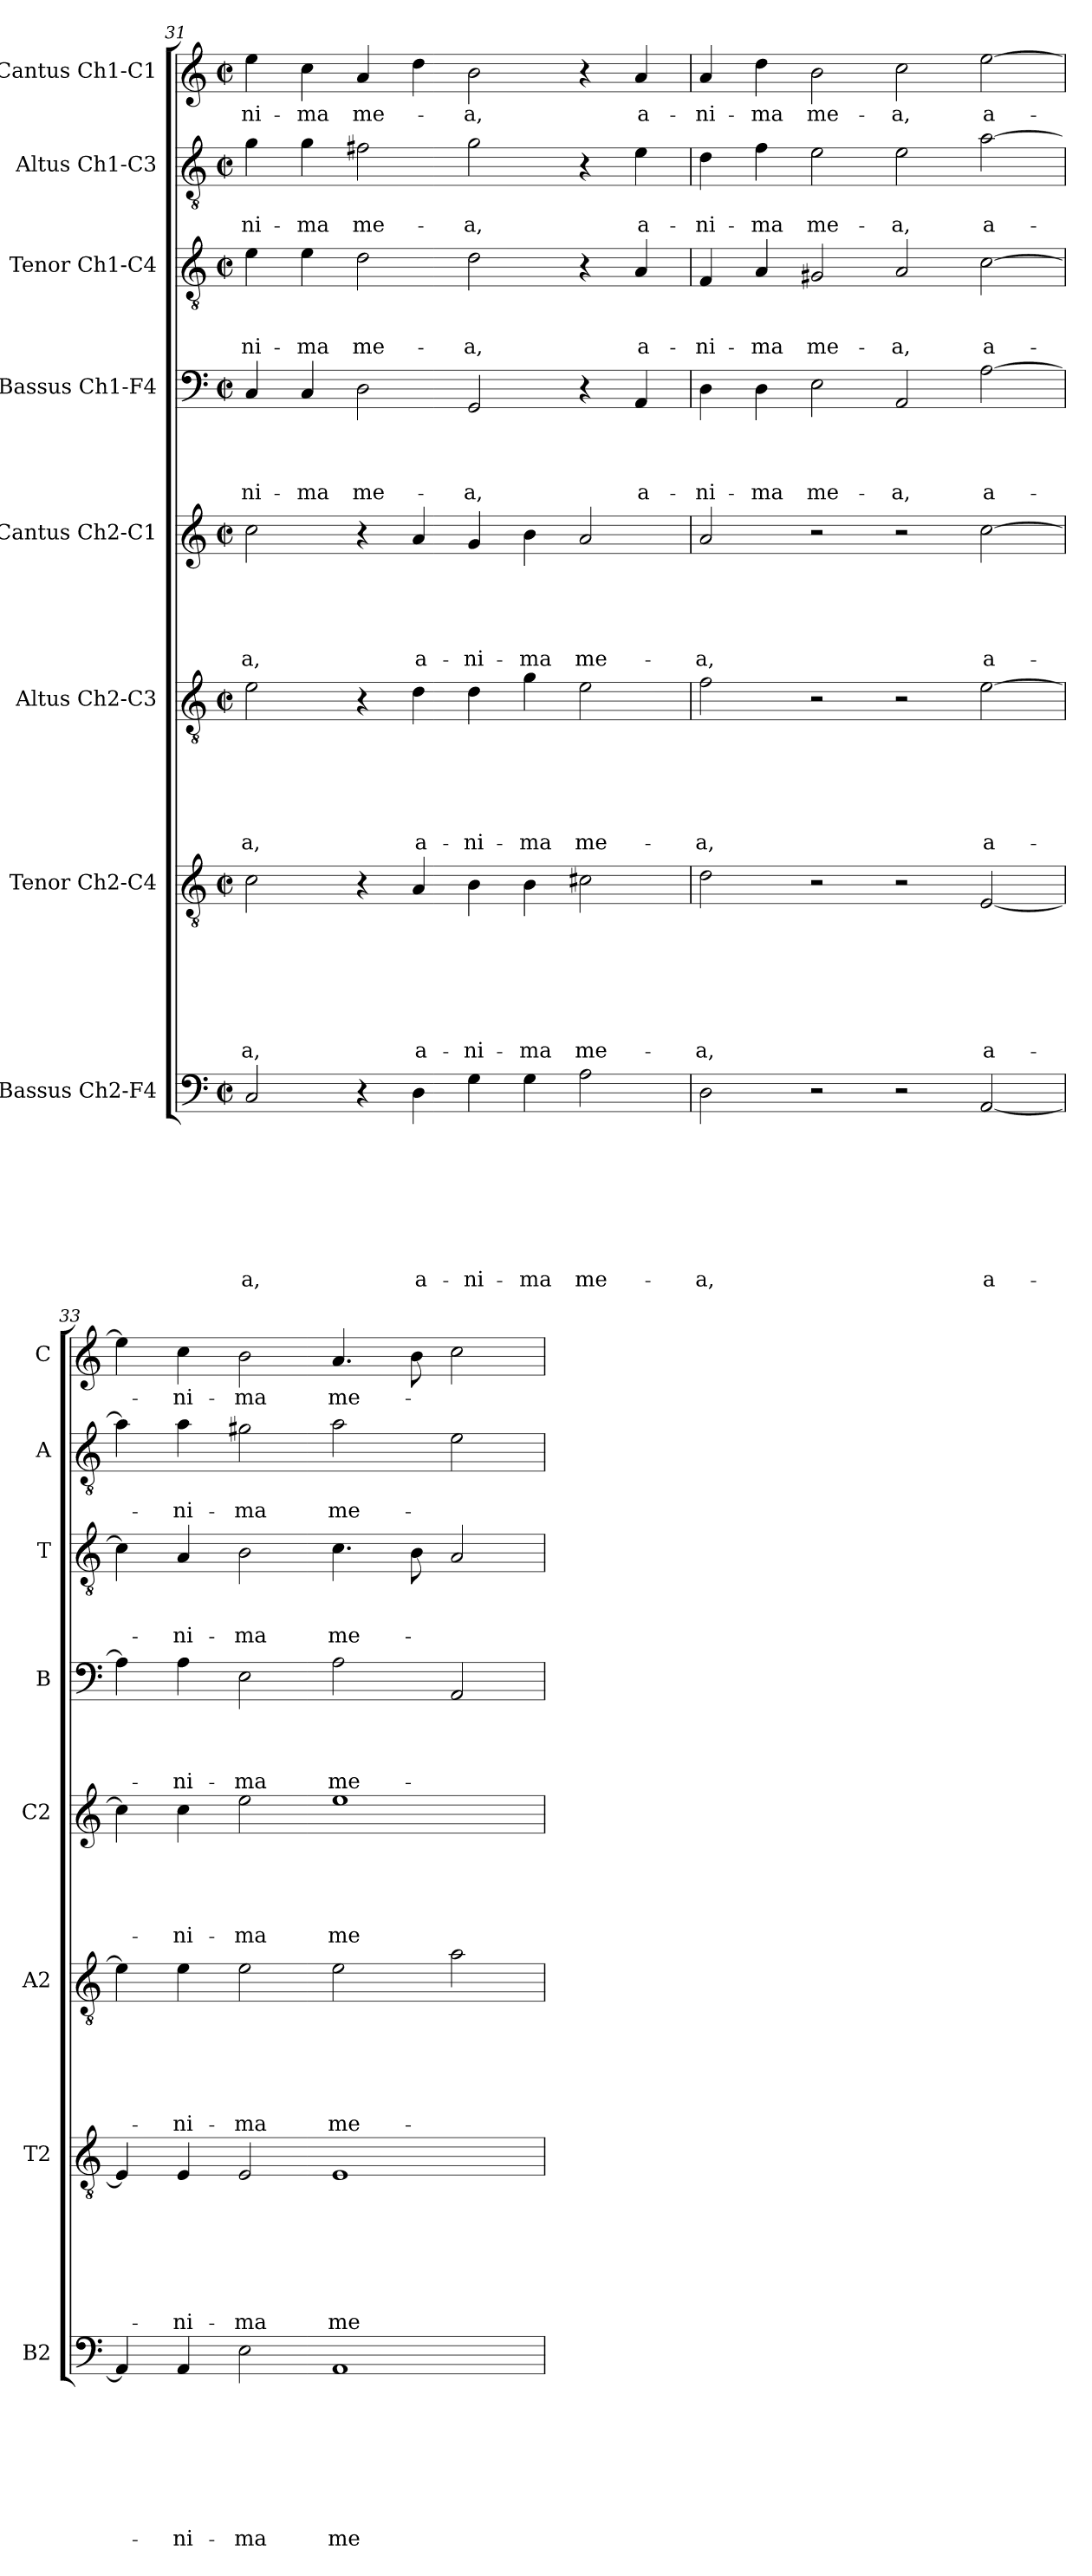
**kern	**text	**text	**text	**text	**text	**text	**text	**text	**kern	**text	**text	**text	**text	**text	**text	**text	**kern	**text	**text	**text	**text	**text	**text	**kern	**text	**text	**text	**text	**text	**kern	**text	**text	**text	**text	**kern	**text	**text	**text	**kern	**text	**text	**kern	**text
*part8	*part8	*part8	*part8	*part8	*part8	*part8	*part8	*part8	*part7	*part7	*part7	*part7	*part7	*part7	*part7	*part7	*part6	*part6	*part6	*part6	*part6	*part6	*part6	*part5	*part5	*part5	*part5	*part5	*part5	*part4	*part4	*part4	*part4	*part4	*part3	*part3	*part3	*part3	*part2	*part2	*part2	*part1	*part1
*staff8	*staff8	*staff8	*staff8	*staff8	*staff8	*staff8	*staff8	*staff8	*staff7	*staff7	*staff7	*staff7	*staff7	*staff7	*staff7	*staff7	*staff6	*staff6	*staff6	*staff6	*staff6	*staff6	*staff6	*staff5	*staff5	*staff5	*staff5	*staff5	*staff5	*staff4	*staff4	*staff4	*staff4	*staff4	*staff3	*staff3	*staff3	*staff3	*staff2	*staff2	*staff2	*staff1	*staff1
*I"Bassus Ch2-F4	*	*	*	*	*	*	*	*	*I"Tenor Ch2-C4	*	*	*	*	*	*	*	*I"Altus Ch2-C3	*	*	*	*	*	*	*I"Cantus Ch2-C1	*	*	*	*	*	*I"Bassus Ch1-F4	*	*	*	*	*I"Tenor Ch1-C4	*	*	*	*I"Altus Ch1-C3	*	*	*I"Cantus Ch1-C1	*
*I'B2	*	*	*	*	*	*	*	*	*I'T2	*	*	*	*	*	*	*	*I'A2	*	*	*	*	*	*	*I'C2	*	*	*	*	*	*I'B	*	*	*	*	*I'T	*	*	*	*I'A	*	*	*I'C	*
*clefF4	*	*	*	*	*	*	*	*	*clefGv2	*	*	*	*	*	*	*	*clefGv2	*	*	*	*	*	*	*clefG2	*	*	*	*	*	*clefF4	*	*	*	*	*clefGv2	*	*	*	*clefGv2	*	*	*clefG2	*
*k[]	*	*	*	*	*	*	*	*	*k[]	*	*	*	*	*	*	*	*k[]	*	*	*	*	*	*	*k[]	*	*	*	*	*	*k[]	*	*	*	*	*k[]	*	*	*	*k[]	*	*	*k[]	*
*C:	*	*	*	*	*	*	*	*	*C:	*	*	*	*	*	*	*	*C:	*	*	*	*	*	*	*C:	*	*	*	*	*	*C:	*	*	*	*	*C:	*	*	*	*C:	*	*	*C:	*
*M2/2	*	*	*	*	*	*	*	*	*M2/2	*	*	*	*	*	*	*	*M2/2	*	*	*	*	*	*	*M2/2	*	*	*	*	*	*M2/2	*	*	*	*	*M2/2	*	*	*	*M2/2	*	*	*M2/2	*
*met(c|)	*	*	*	*	*	*	*	*	*met(c|)	*	*	*	*	*	*	*	*met(c|)	*	*	*	*	*	*	*met(c|)	*	*	*	*	*	*met(c|)	*	*	*	*	*met(c|)	*	*	*	*met(c|)	*	*	*met(c|)	*
=31	=31	=31	=31	=31	=31	=31	=31	=31	=31	=31	=31	=31	=31	=31	=31	=31	=31	=31	=31	=31	=31	=31	=31	=31	=31	=31	=31	=31	=31	=31	=31	=31	=31	=31	=31	=31	=31	=31	=31	=31	=31	=31	=31
!	!	!	!	!	!	!	!	!LO:LY:b	!	!	!	!	!	!	!	!LO:LY:b	!	!	!	!	!	!	!LO:LY:b	!	!	!	!	!	!LO:LY:b	!	!	!	!	!LO:LY:b	!	!	!	!LO:LY:b	!	!	!LO:LY:b	!	!LO:LY:b
2C/	.	.	.	.	.	.	.	-a,	2c\	.	.	.	.	.	.	-a,	2e\	.	.	.	.	.	-a,	2cc\	.	.	.	.	-a,	4C/	.	.	.	-ni-	4e\	.	.	-ni-	4g\	.	-ni-	4ee\	-ni-
!	!	!	!	!	!	!	!	!	!	!	!	!	!	!	!	!	!	!	!	!	!	!	!	!	!	!	!	!	!	!	!	!	!	!LO:LY:b	!	!	!	!LO:LY:b	!	!	!LO:LY:b	!	!LO:LY:b
.	.	.	.	.	.	.	.	.	.	.	.	.	.	.	.	.	.	.	.	.	.	.	.	.	.	.	.	.	.	4C/	.	.	.	-ma	4e\	.	.	-ma	4g\	.	-ma	4cc\	-ma
!	!	!	!	!	!	!	!	!	!	!	!	!	!	!	!	!	!	!	!	!	!	!	!	!	!	!	!	!	!	!	!	!	!	!LO:LY:b	!	!	!	!LO:LY:b	!	!	!LO:LY:b	!	!LO:LY:b
4r	.	.	.	.	.	.	.	.	4r	.	.	.	.	.	.	.	4r	.	.	.	.	.	.	4r	.	.	.	.	.	2D\	.	.	.	me-	2d\	.	.	me-	2f#X\	.	me-	4a/	me-
!	!	!	!	!	!	!	!	!LO:LY:b	!	!	!	!	!	!	!	!LO:LY:b	!	!	!	!	!	!	!LO:LY:b	!	!	!	!	!	!LO:LY:b	!	!	!	!	!	!	!	!	!	!	!	!	!	!
4D\	.	.	.	.	.	.	.	a-	4A/	.	.	.	.	.	.	a-	4d\	.	.	.	.	.	a-	4a/	.	.	.	.	a-	.	.	.	.	.	.	.	.	.	.	.	.	4dd\	.
!	!	!	!	!	!	!	!	!LO:LY:b	!	!	!	!	!	!	!	!LO:LY:b	!	!	!	!	!	!	!LO:LY:b	!	!	!	!	!	!LO:LY:b	!	!	!	!	!LO:LY:b	!	!	!	!LO:LY:b	!	!	!LO:LY:b	!	!LO:LY:b
4G\	.	.	.	.	.	.	.	-ni-	4B\	.	.	.	.	.	.	-ni-	4d\	.	.	.	.	.	-ni-	4g/	.	.	.	.	-ni-	2GG/	.	.	.	-a,	2d\	.	.	-a,	2g\	.	-a,	2b\	-a,
!	!	!	!	!	!	!	!	!LO:LY:b	!	!	!	!	!	!	!	!LO:LY:b	!	!	!	!	!	!	!LO:LY:b	!	!	!	!	!	!LO:LY:b	!	!	!	!	!	!	!	!	!	!	!	!	!	!
4G\	.	.	.	.	.	.	.	-ma	4B\	.	.	.	.	.	.	-ma	4g\	.	.	.	.	.	-ma	4b\	.	.	.	.	-ma	.	.	.	.	.	.	.	.	.	.	.	.	.	.
!	!	!	!	!	!	!	!	!LO:LY:b	!	!	!	!	!	!	!	!LO:LY:b	!	!	!	!	!	!	!LO:LY:b	!	!	!	!	!	!LO:LY:b	!	!	!	!	!	!	!	!	!	!	!	!	!	!
2A\	.	.	.	.	.	.	.	me-	2c#X\	.	.	.	.	.	.	me-	2e\	.	.	.	.	.	me-	2a/	.	.	.	.	me-	4r	.	.	.	.	4r	.	.	.	4r	.	.	4r	.
!	!	!	!	!	!	!	!	!	!	!	!	!	!	!	!	!	!	!	!	!	!	!	!	!	!	!	!	!	!	!	!	!	!	!LO:LY:b	!	!	!	!LO:LY:b	!	!	!LO:LY:b	!	!LO:LY:b
.	.	.	.	.	.	.	.	.	.	.	.	.	.	.	.	.	.	.	.	.	.	.	.	.	.	.	.	.	.	4AA/	.	.	.	a-	4A/	.	.	a-	4e\	.	a-	4a/	a-
=32	=32	=32	=32	=32	=32	=32	=32	=32	=32	=32	=32	=32	=32	=32	=32	=32	=32	=32	=32	=32	=32	=32	=32	=32	=32	=32	=32	=32	=32	=32	=32	=32	=32	=32	=32	=32	=32	=32	=32	=32	=32	=32	=32
!	!	!	!	!	!	!	!	!LO:LY:b	!	!	!	!	!	!	!	!LO:LY:b	!	!	!	!	!	!	!LO:LY:b	!	!	!	!	!	!LO:LY:b	!	!	!	!	!LO:LY:b	!	!	!	!LO:LY:b	!	!	!LO:LY:b	!	!LO:LY:b
2D\	.	.	.	.	.	.	.	-a,	2d\	.	.	.	.	.	.	-a,	2f\	.	.	.	.	.	-a,	2a/	.	.	.	.	-a,	4D\	.	.	.	-ni-	4F/	.	.	-ni-	4d\	.	-ni-	4a/	-ni-
!	!	!	!	!	!	!	!	!	!	!	!	!	!	!	!	!	!	!	!	!	!	!	!	!	!	!	!	!	!	!	!	!	!	!LO:LY:b	!	!	!	!LO:LY:b	!	!	!LO:LY:b	!	!LO:LY:b
.	.	.	.	.	.	.	.	.	.	.	.	.	.	.	.	.	.	.	.	.	.	.	.	.	.	.	.	.	.	4D\	.	.	.	-ma	4A/	.	.	-ma	4f\	.	-ma	4dd\	-ma
!	!	!	!	!	!	!	!	!	!	!	!	!	!	!	!	!	!	!	!	!	!	!	!	!	!	!	!	!	!	!	!	!	!	!LO:LY:b	!	!	!	!LO:LY:b	!	!	!LO:LY:b	!	!LO:LY:b
2r	.	.	.	.	.	.	.	.	2r	.	.	.	.	.	.	.	2r	.	.	.	.	.	.	2r	.	.	.	.	.	2E\	.	.	.	me-	2G#X/	.	.	me-	2e\	.	me-	2b\	me-
!	!	!	!	!	!	!	!	!	!	!	!	!	!	!	!	!	!	!	!	!	!	!	!	!	!	!	!	!	!	!	!	!	!	!LO:LY:b	!	!	!	!LO:LY:b	!	!	!LO:LY:b	!	!LO:LY:b
2r	.	.	.	.	.	.	.	.	2r	.	.	.	.	.	.	.	2r	.	.	.	.	.	.	2r	.	.	.	.	.	2AA/	.	.	.	-a,	2A/	.	.	-a,	2e\	.	-a,	2cc\	-a,
!	!	!	!	!	!	!	!	!LO:LY:b	!	!	!	!	!	!	!	!LO:LY:b	!	!	!	!	!	!	!LO:LY:b	!	!	!	!	!	!LO:LY:b	!	!	!	!	!LO:LY:b	!	!	!	!LO:LY:b	!	!	!LO:LY:b	!	!LO:LY:b
[2AA/	.	.	.	.	.	.	.	a-	[2E/	.	.	.	.	.	.	a-	[2e\	.	.	.	.	.	a-	[2cc\	.	.	.	.	a-	[2A\	.	.	.	a-	[2c\	.	.	a-	[2a\	.	a-	[2ee\	a-
=33	=33	=33	=33	=33	=33	=33	=33	=33	=33	=33	=33	=33	=33	=33	=33	=33	=33	=33	=33	=33	=33	=33	=33	=33	=33	=33	=33	=33	=33	=33	=33	=33	=33	=33	=33	=33	=33	=33	=33	=33	=33	=33	=33
4AA/]	.	.	.	.	.	.	.	.	4E/]	.	.	.	.	.	.	.	4e\]	.	.	.	.	.	.	4cc\]	.	.	.	.	.	4A\]	.	.	.	.	4c\]	.	.	.	4a\]	.	.	4ee\]	.
!	!	!	!	!	!	!	!	!LO:LY:b	!	!	!	!	!	!	!	!LO:LY:b	!	!	!	!	!	!	!LO:LY:b	!	!	!	!	!	!LO:LY:b	!	!	!	!	!LO:LY:b	!	!	!	!LO:LY:b	!	!	!LO:LY:b	!	!LO:LY:b
4AA/	.	.	.	.	.	.	.	-ni-	4E/	.	.	.	.	.	.	-ni-	4e\	.	.	.	.	.	-ni-	4cc\	.	.	.	.	-ni-	4A\	.	.	.	-ni-	4A/	.	.	-ni-	4a\	.	-ni-	4cc\	-ni-
!	!	!	!	!	!	!	!	!LO:LY:b	!	!	!	!	!	!	!	!LO:LY:b	!	!	!	!	!	!	!LO:LY:b	!	!	!	!	!	!LO:LY:b	!	!	!	!	!LO:LY:b	!	!	!	!LO:LY:b	!	!	!LO:LY:b	!	!LO:LY:b
2E\	.	.	.	.	.	.	.	-ma	2E/	.	.	.	.	.	.	-ma	2e\	.	.	.	.	.	-ma	2ee\	.	.	.	.	-ma	2E\	.	.	.	-ma	2B\	.	.	-ma	2g#X\	.	-ma	2b\	-ma
!	!	!	!	!	!	!	!	!LO:LY:b	!	!	!	!	!	!	!	!LO:LY:b	!	!	!	!	!	!	!LO:LY:b	!	!	!	!	!	!LO:LY:b	!	!	!	!	!LO:LY:b	!	!	!	!LO:LY:b	!	!	!LO:LY:b	!	!LO:LY:b
1AA	.	.	.	.	.	.	.	me-	1E	.	.	.	.	.	.	me-	2e\	.	.	.	.	.	me-	1ee	.	.	.	.	me-	2A\	.	.	.	me-	4.c\	.	.	me-	2a\	.	me-	4.a/	me-
.	.	.	.	.	.	.	.	.	.	.	.	.	.	.	.	.	.	.	.	.	.	.	.	.	.	.	.	.	.	.	.	.	.	.	8B\	.	.	.	.	.	.	8b\	.
.	.	.	.	.	.	.	.	.	.	.	.	.	.	.	.	.	2a\	.	.	.	.	.	.	.	.	.	.	.	.	2AA/	.	.	.	.	2A/	.	.	.	2e\	.	.	2cc\	.
=	=	=	=	=	=	=	=	=	=	=	=	=	=	=	=	=	=	=	=	=	=	=	=	=	=	=	=	=	=	=	=	=	=	=	=	=	=	=	=	=	=	=	=
*-	*-	*-	*-	*-	*-	*-	*-	*-	*-	*-	*-	*-	*-	*-	*-	*-	*-	*-	*-	*-	*-	*-	*-	*-	*-	*-	*-	*-	*-	*-	*-	*-	*-	*-	*-	*-	*-	*-	*-	*-	*-	*-	*-
